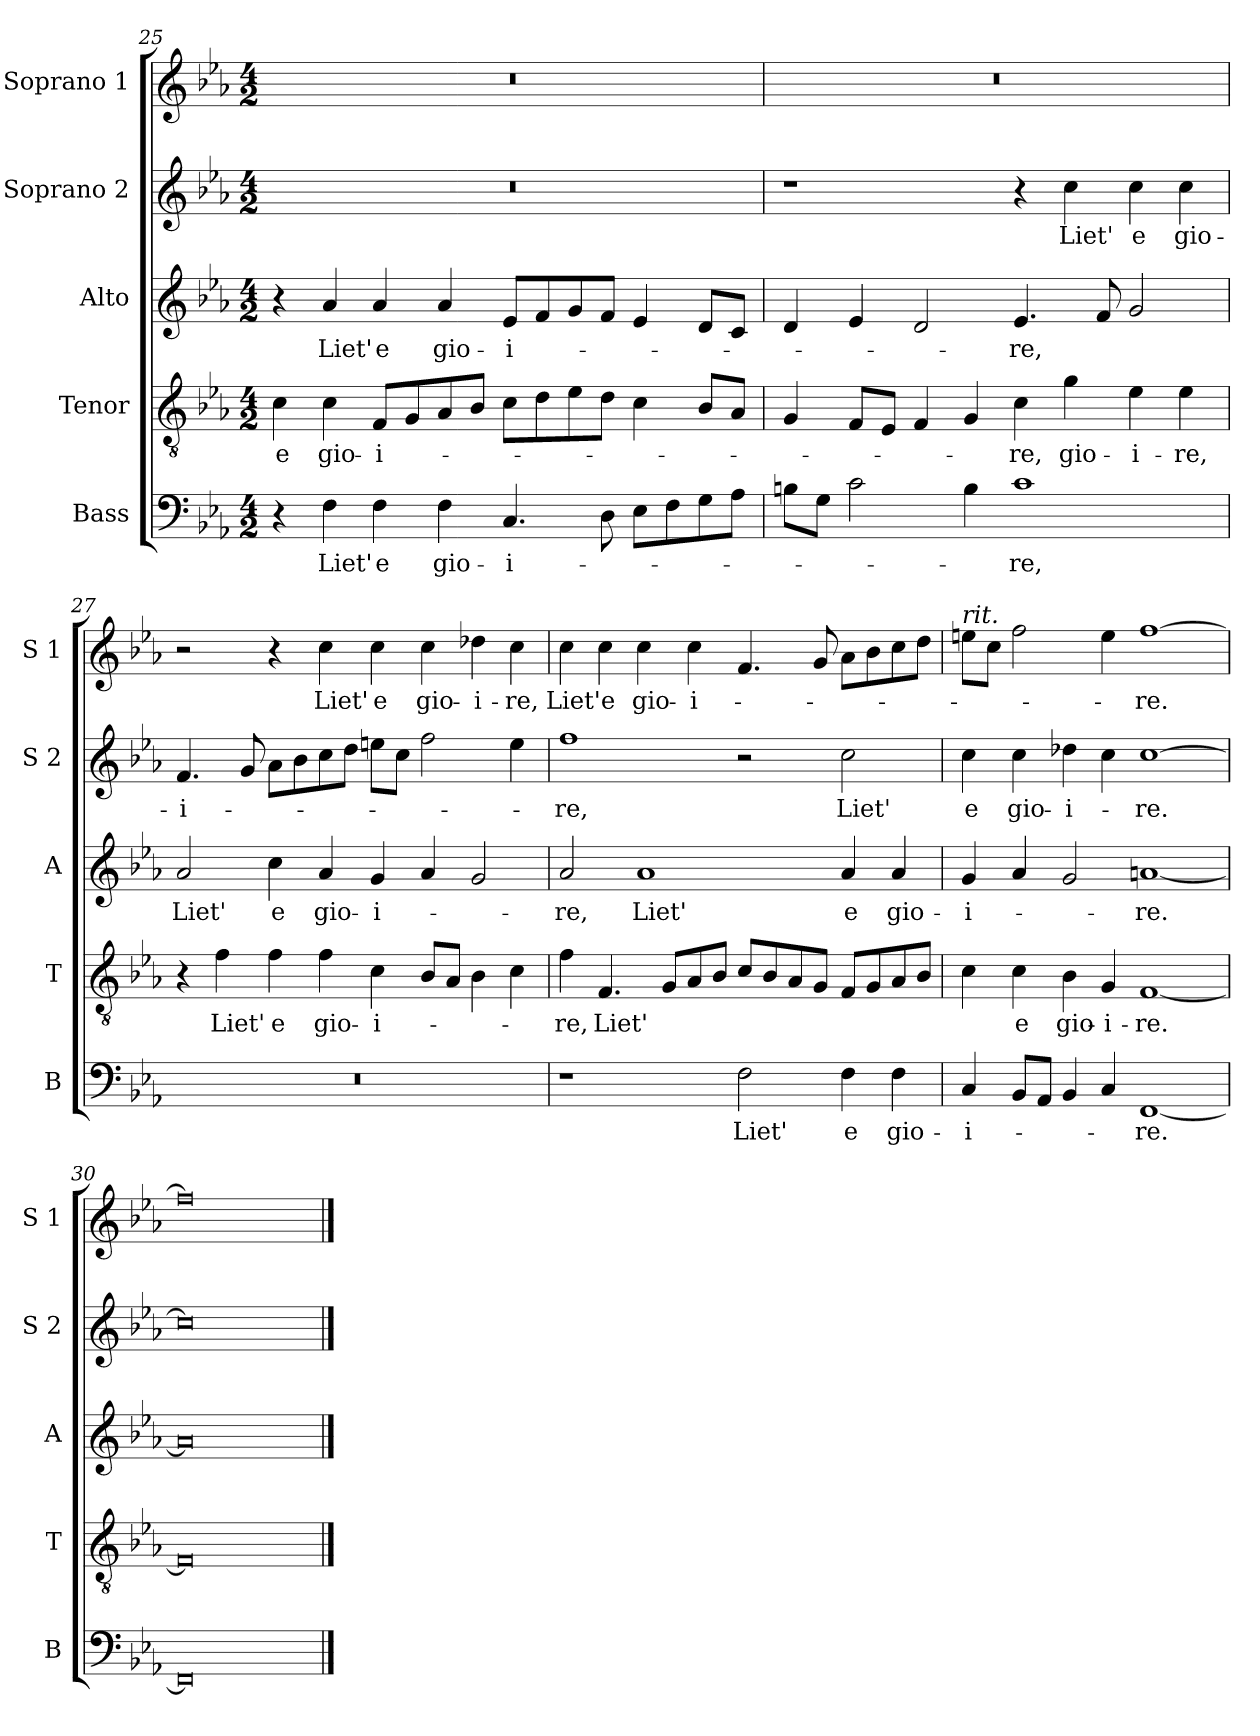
**kern	**text	**kern	**text	**kern	**text	**kern	**text	**kern	**text
*part5	*part5	*part4	*part4	*part3	*part3	*part2	*part2	*part1	*part1
*staff5	*staff5	*staff4	*staff4	*staff3	*staff3	*staff2	*staff2	*staff1	*staff1
*I"Bass	*	*I"Tenor	*	*I"Alto	*	*I"Soprano 2	*	*I"Soprano 1	*
*I'B	*	*I'T	*	*I'A	*	*I'S 2	*	*I'S 1	*
!!LO:PB:g=z
*clefF4	*	*clefGv2	*	*clefG2	*	*clefG2	*	*clefG2	*
*k[b-e-a-]	*	*k[b-e-a-]	*	*k[b-e-a-]	*	*k[b-e-a-]	*	*k[b-e-a-]	*
*E-:	*	*E-:	*	*E-:	*	*E-:	*	*E-:	*
*M4/2	*	*M4/2	*	*M4/2	*	*M4/2	*	*M4/2	*
=25	=25	=25	=25	=25	=25	=25	=25	=25	=25
!	!	!	!LO:LY:b	!	!	!	!	!	!
4r	.	4c\	e	4r	.	0r	.	0r	.
!	!LO:LY:b	!	!LO:LY:b	!	!LO:LY:b	!	!	!	!
4F\	Liet'	4c\	gio-	4a-/	Liet'	.	.	.	.
!	!LO:LY:b	!	!LO:LY:b	!	!LO:LY:b	!	!	!	!
4F\	e	8F/L	-i-	4a-/	e	.	.	.	.
.	.	8G/	.	.	.	.	.	.	.
!	!LO:LY:b	!	!	!	!LO:LY:b	!	!	!	!
4F\	gio-	8A-/	.	4a-/	gio-	.	.	.	.
.	.	8B-/J	.	.	.	.	.	.	.
!	!LO:LY:b	!	!	!	!LO:LY:b	!	!	!	!
4.C/	-i-	8c\L	.	8e-/L	-i-	.	.	.	.
.	.	8d\	.	8f/	.	.	.	.	.
.	.	8e-\	.	8g/	.	.	.	.	.
8D\	.	8d\J	.	8f/J	.	.	.	.	.
8E-\L	.	4c\	.	4e-/	.	.	.	.	.
8F\	.	.	.	.	.	.	.	.	.
8G\	.	8B-/L	.	8d/L	.	.	.	.	.
8A-\J	.	8A-/J	.	8c/J	.	.	.	.	.
=26	=26	=26	=26	=26	=26	=26	=26	=26	=26
8Bn\L	.	4G/	.	4d/	.	1r	.	0r	.
8G\J	.	.	.	.	.	.	.	.	.
2c\	.	8F/L	.	4e-/	.	.	.	.	.
.	.	8E-/J	.	.	.	.	.	.	.
.	.	4F/	.	2d/	.	.	.	.	.
4B\	.	4G/	.	.	.	.	.	.	.
!	!LO:LY:b	!	!LO:LY:b	!	!LO:LY:b	!	!	!	!
1c	-re,	4c\	-re,	4.e-/	-re,	4r	.	.	.
!	!	!	!LO:LY:b	!	!	!	!LO:LY:b	!	!
.	.	4g\	gio-	.	.	4cc\	Liet'	.	.
.	.	.	.	8f/	.	.	.	.	.
!	!	!	!LO:LY:b	!	!	!	!LO:LY:b	!	!
.	.	4e-\	-i-	2g/	.	4cc\	e	.	.
!	!	!	!LO:LY:b	!	!	!	!LO:LY:b	!	!
.	.	4e-\	-re,	.	.	4cc\	gio-	.	.
=27	=27	=27	=27	=27	=27	=27	=27	=27	=27
!	!	!	!	!	!LO:LY:b	!	!LO:LY:b	!	!
0r	.	4r	.	2a-/	Liet'	4.f/	-i-	2r	.
!	!	!	!LO:LY:b	!	!	!	!	!	!
.	.	4f\	Liet'	.	.	.	.	.	.
.	.	.	.	.	.	8g/	.	.	.
!	!	!	!LO:LY:b	!	!LO:LY:b	!	!	!	!
.	.	4f\	e	4cc\	e	8a-\L	.	4r	.
.	.	.	.	.	.	8b-\	.	.	.
!	!	!	!LO:LY:b	!	!LO:LY:b	!	!	!	!LO:LY:b
.	.	4f\	gio-	4a-/	gio-	8cc\	.	4cc\	Liet'
.	.	.	.	.	.	8dd\J	.	.	.
!	!	!	!LO:LY:b	!	!LO:LY:b	!	!	!	!LO:LY:b
.	.	4c\	-i-	4g/	-i-	8een\L	.	4cc\	e
.	.	.	.	.	.	8cc\J	.	.	.
!	!	!	!	!	!	!	!	!	!LO:LY:b
.	.	8B-/L	.	4a-/	.	2ff\	.	4cc\	gio-
.	.	8A-/J	.	.	.	.	.	.	.
!	!	!	!	!	!	!	!	!	!LO:LY:b
.	.	4B-\	.	2g/	.	.	.	4dd-X\	-i-
!	!	!	!	!	!	!	!	!	!LO:LY:b
.	.	4c\	.	.	.	4ee\	.	4cc\	-re,
!!LO:LB:g=z
=28	=28	=28	=28	=28	=28	=28	=28	=28	=28
!	!	!	!LO:LY:b	!	!LO:LY:b	!	!LO:LY:b	!	!LO:LY:b
1r	.	4f\	-re,	2a-/	-re,	1ff	-re,	4cc\	Liet'
!	!	!	!LO:LY:b	!	!	!	!	!	!LO:LY:b
.	.	4.F/	Liet'	.	.	.	.	4cc\	e
!	!	!	!	!	!LO:LY:b	!	!	!	!LO:LY:b
.	.	.	.	1a-	Liet'	.	.	4cc\	gio-
.	.	8G/L	.	.	.	.	.	.	.
!	!	!	!	!	!	!	!	!	!LO:LY:b
.	.	8A-/	.	.	.	.	.	4cc\	-i-
.	.	8B-/J	.	.	.	.	.	.	.
!	!LO:LY:b	!	!	!	!	!	!	!	!
2F\	Liet'	8c/L	.	.	.	2r	.	4.f/	.
.	.	8B-/	.	.	.	.	.	.	.
.	.	8A-/	.	.	.	.	.	.	.
.	.	8G/J	.	.	.	.	.	8g/	.
!	!LO:LY:b	!	!	!	!LO:LY:b	!	!LO:LY:b	!	!
4F\	e	8F/L	.	4a-/	e	2cc\	Liet'	8a-\L	.
.	.	8G/	.	.	.	.	.	8b-\	.
!	!LO:LY:b	!	!	!	!LO:LY:b	!	!	!	!
4F\	gio-	8A-/	.	4a-/	gio-	.	.	8cc\	.
.	.	8B-/J	.	.	.	.	.	8dd\J	.
=29	=29	=29	=29	=29	=29	=29	=29	=29	=29
!	!	!	!	!	!	!	!	!LO:TX:a:i:t=rit.	!
!	!LO:LY:b	!	!	!	!LO:LY:b	!	!LO:LY:b	!	!
4C/	-i-	4c\	.	4g/	-i-	4cc\	e	8een\L	.
.	.	.	.	.	.	.	.	8cc\J	.
!	!	!	!LO:LY:b	!	!	!	!LO:LY:b	!	!
8BB-/L	.	4c\	e	4a-/	.	4cc\	gio-	2ff\	.
8AA-/J	.	.	.	.	.	.	.	.	.
!	!	!	!LO:LY:b	!	!	!	!LO:LY:b	!	!
4BB-/	.	4B-\	gio-	2g/	.	4dd-X\	-i-	.	.
!	!	!	!LO:LY:b	!	!	!	!	!	!
4C/	.	4G/	-i-	.	.	4cc\	.	4ee\	.
!	!LO:LY:b	!	!LO:LY:b	!	!LO:LY:b	!	!LO:LY:b	!	!LO:LY:b
[1FF	-re.	[1F	-re.	[1an	-re.	[1cc	-re.	[1ff	-re.
=30	=30	=30	=30	=30	=30	=30	=30	=30	=30
0FF]	.	0F]	.	0a]	.	0cc]	.	0ff]	.
==	==	==	==	==	==	==	==	==	==
*-	*-	*-	*-	*-	*-	*-	*-	*-	*-
